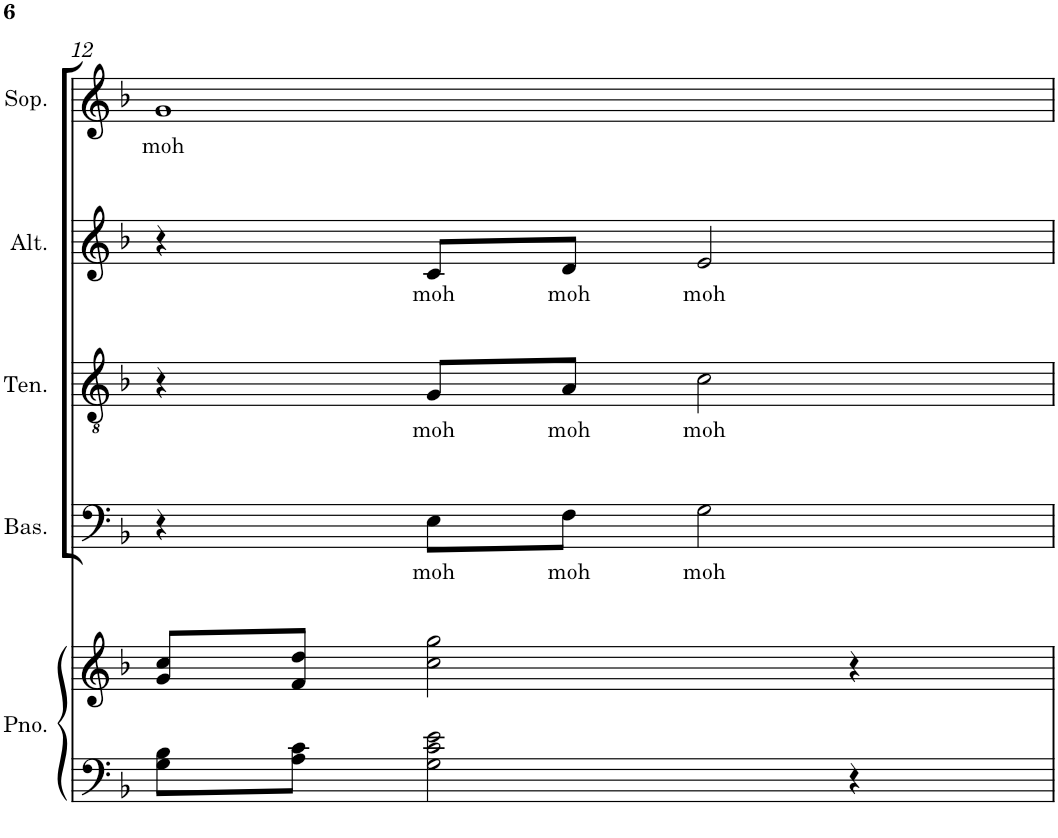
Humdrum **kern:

**kern	**kern	**kern	**text	**kern	**text	**kern	**text	**kern	**text
*part5	*part5	*part4	*part4	*part3	*part3	*part2	*part2	*part1	*part1
*staff6	*staff5	*staff4	*staff4	*staff3	*staff3	*staff2	*staff2	*staff1	*staff1
*I"Piano	*	*I"Bass	*	*I"Tenor	*	*I"Alto	*	*I"Soprano	*
*I'Pno.	*	*I'Bas.	*	*I'Ten.	*	*I'Alt.	*	*I'Sop.	*
!!LO:PB:g=z
*clefF4	*clefG2	*clefF4	*	*clefGv2	*	*clefG2	*	*clefG2	*
*k[b-]	*k[b-]	*k[b-]	*	*k[b-]	*	*k[b-]	*	*k[b-]	*
*F:	*F:	*F:	*	*F:	*	*F:	*	*F:	*
*M4/4	*M4/4	*M4/4	*	*M4/4	*	*M4/4	*	*M4/4	*
*met(c)	*met(c)	*met(c)	*	*met(c)	*	*met(c)	*	*met(c)	*
=12	=12	=12	=12	=12	=12	=12	=12	=12	=12
!	!	!	!	!	!	!	!	!	!LO:LY:b
8G\ 8B-\L	8g/ 8cc/L	4r	.	4r	.	4r	.	1g	moh
8A\ 8c\J	8f/ 8dd/J	.	.	.	.	.	.	.	.
!	!	!	!LO:LY:b	!	!LO:LY:b	!	!LO:LY:b	!	!
2G\ 2c\ 2e\	2cc\ 2gg\	8E\L	moh	8G/L	moh	8c/L	moh	.	.
!	!	!	!LO:LY:b	!	!LO:LY:b	!	!LO:LY:b	!	!
.	.	8F\J	moh	8A/J	moh	8d/J	moh	.	.
!	!	!	!LO:LY:b	!	!LO:LY:b	!	!LO:LY:b	!	!
.	.	2G\	moh	2c\	moh	2e/	moh	.	.
4r	4r	.	.	.	.	.	.	.	.
=	=	=	=	=	=	=	=	=	=
*-	*-	*-	*-	*-	*-	*-	*-	*-	*-
